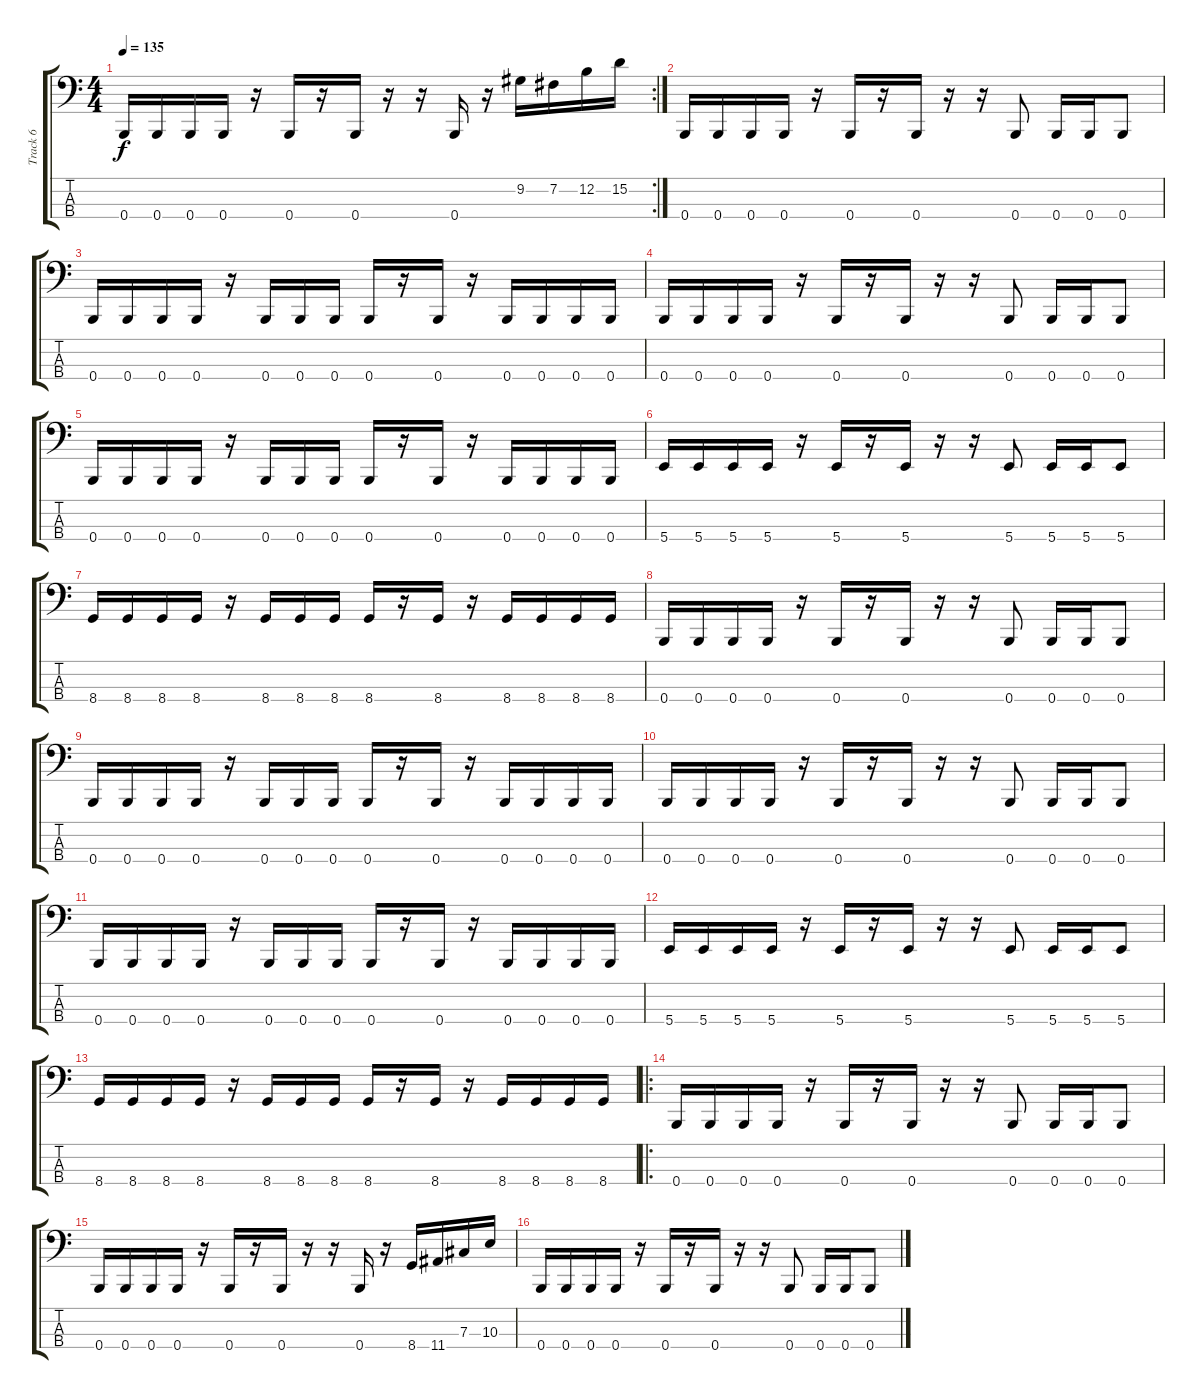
\track ("Track 6" "Track 6") {instrument electricbasspick}
\staff {score tabs}
\tuning (E2 B1 Gb1 B0) {hide}
\rc 2
\ts (4 4)
\tempo 135
\clef f4
\ks c
0.4.16{dy f} 0.4.16 0.4.16 0.4.16 r.16 0.4.16 r.16 0.4.16 r.16 r.16 0.4.16 r.16 9.2.16 7.2.16 12.2.16 15.2.16 |
0.4.16 0.4.16 0.4.16 0.4.16 r.16 0.4.16 r.16 0.4.16 r.16 r.16 0.4.8 0.4.16 0.4.16 0.4.8 |
0.4.16 0.4.16 0.4.16 0.4.16 r.16 0.4.16 0.4.16 0.4.16 0.4.16 r.16 0.4.16 r.16 0.4.16 0.4.16 0.4.16 0.4.16 |
0.4.16 0.4.16 0.4.16 0.4.16 r.16 0.4.16 r.16 0.4.16 r.16 r.16 0.4.8 0.4.16 0.4.16 0.4.8 |
0.4.16 0.4.16 0.4.16 0.4.16 r.16 0.4.16 0.4.16 0.4.16 0.4.16 r.16 0.4.16 r.16 0.4.16 0.4.16 0.4.16 0.4.16 |
5.4.16 5.4.16 5.4.16 5.4.16 r.16 5.4.16 r.16 5.4.16 r.16 r.16 5.4.8 5.4.16 5.4.16 5.4.8 |
8.4.16 8.4.16 8.4.16 8.4.16 r.16 8.4.16 8.4.16 8.4.16 8.4.16 r.16 8.4.16 r.16 8.4.16 8.4.16 8.4.16 8.4.16 |
0.4.16 0.4.16 0.4.16 0.4.16 r.16 0.4.16 r.16 0.4.16 r.16 r.16 0.4.8 0.4.16 0.4.16 0.4.8 |
0.4.16 0.4.16 0.4.16 0.4.16 r.16 0.4.16 0.4.16 0.4.16 0.4.16 r.16 0.4.16 r.16 0.4.16 0.4.16 0.4.16 0.4.16 |
0.4.16 0.4.16 0.4.16 0.4.16 r.16 0.4.16 r.16 0.4.16 r.16 r.16 0.4.8 0.4.16 0.4.16 0.4.8 |
0.4.16 0.4.16 0.4.16 0.4.16 r.16 0.4.16 0.4.16 0.4.16 0.4.16 r.16 0.4.16 r.16 0.4.16 0.4.16 0.4.16 0.4.16 |
5.4.16 5.4.16 5.4.16 5.4.16 r.16 5.4.16 r.16 5.4.16 r.16 r.16 5.4.8 5.4.16 5.4.16 5.4.8 |
8.4.16 8.4.16 8.4.16 8.4.16 r.16 8.4.16 8.4.16 8.4.16 8.4.16 r.16 8.4.16 r.16 8.4.16 8.4.16 8.4.16 8.4.16 |
\ro
0.4.16 0.4.16 0.4.16 0.4.16 r.16 0.4.16 r.16 0.4.16 r.16 r.16 0.4.8 0.4.16 0.4.16 0.4.8 |
0.4.16 0.4.16 0.4.16 0.4.16 r.16 0.4.16 r.16 0.4.16 r.16 r.16 0.4.16 r.16 8.4.16 11.4.16 7.3.16 10.3.16 |
0.4.16 0.4.16 0.4.16 0.4.16 r.16 0.4.16 r.16 0.4.16 r.16 r.16 0.4.8 0.4.16 0.4.16 0.4.8
